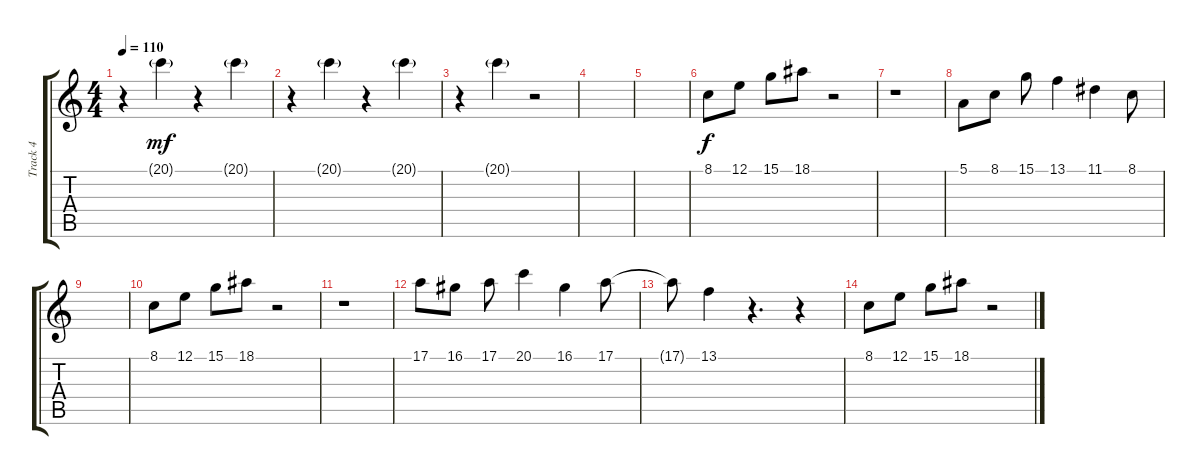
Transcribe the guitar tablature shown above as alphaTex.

\track ("Track 4" "Track 4") {instrument pizzicatostrings}
\staff {score tabs}
\tuning (E4 B3 G3 D3 A2 E2) {hide}
\ts (4 4)
\tempo 110
\clef g2
\ks c
r.4{dy mf} 20.1{g}.4 r.4 20.1{g}.4 |
r.4 20.1{g}.4 r.4 20.1{g}.4 |
r.4 20.1{g}.4 r.2 |
|
|
8.1.8{dy f balance 0} 12.1.8 15.1.8 18.1.8 r.2 |
r.1 |
5.1.8{balance 16} 8.1.8 15.1.8 13.1.4 11.1.4 8.1.8 |
|
8.1.8{balance 0} 12.1.8 15.1.8 18.1.8 r.2 |
r.1 |
17.1.8{balance 0} 16.1.8 17.1.8 20.1.4 16.1.4 17.1.8 |
17.1{t}.8 13.1.4 r.4{d} r.4 |
8.1.8{balance 0} 12.1.8 15.1.8 18.1.8 r.2
